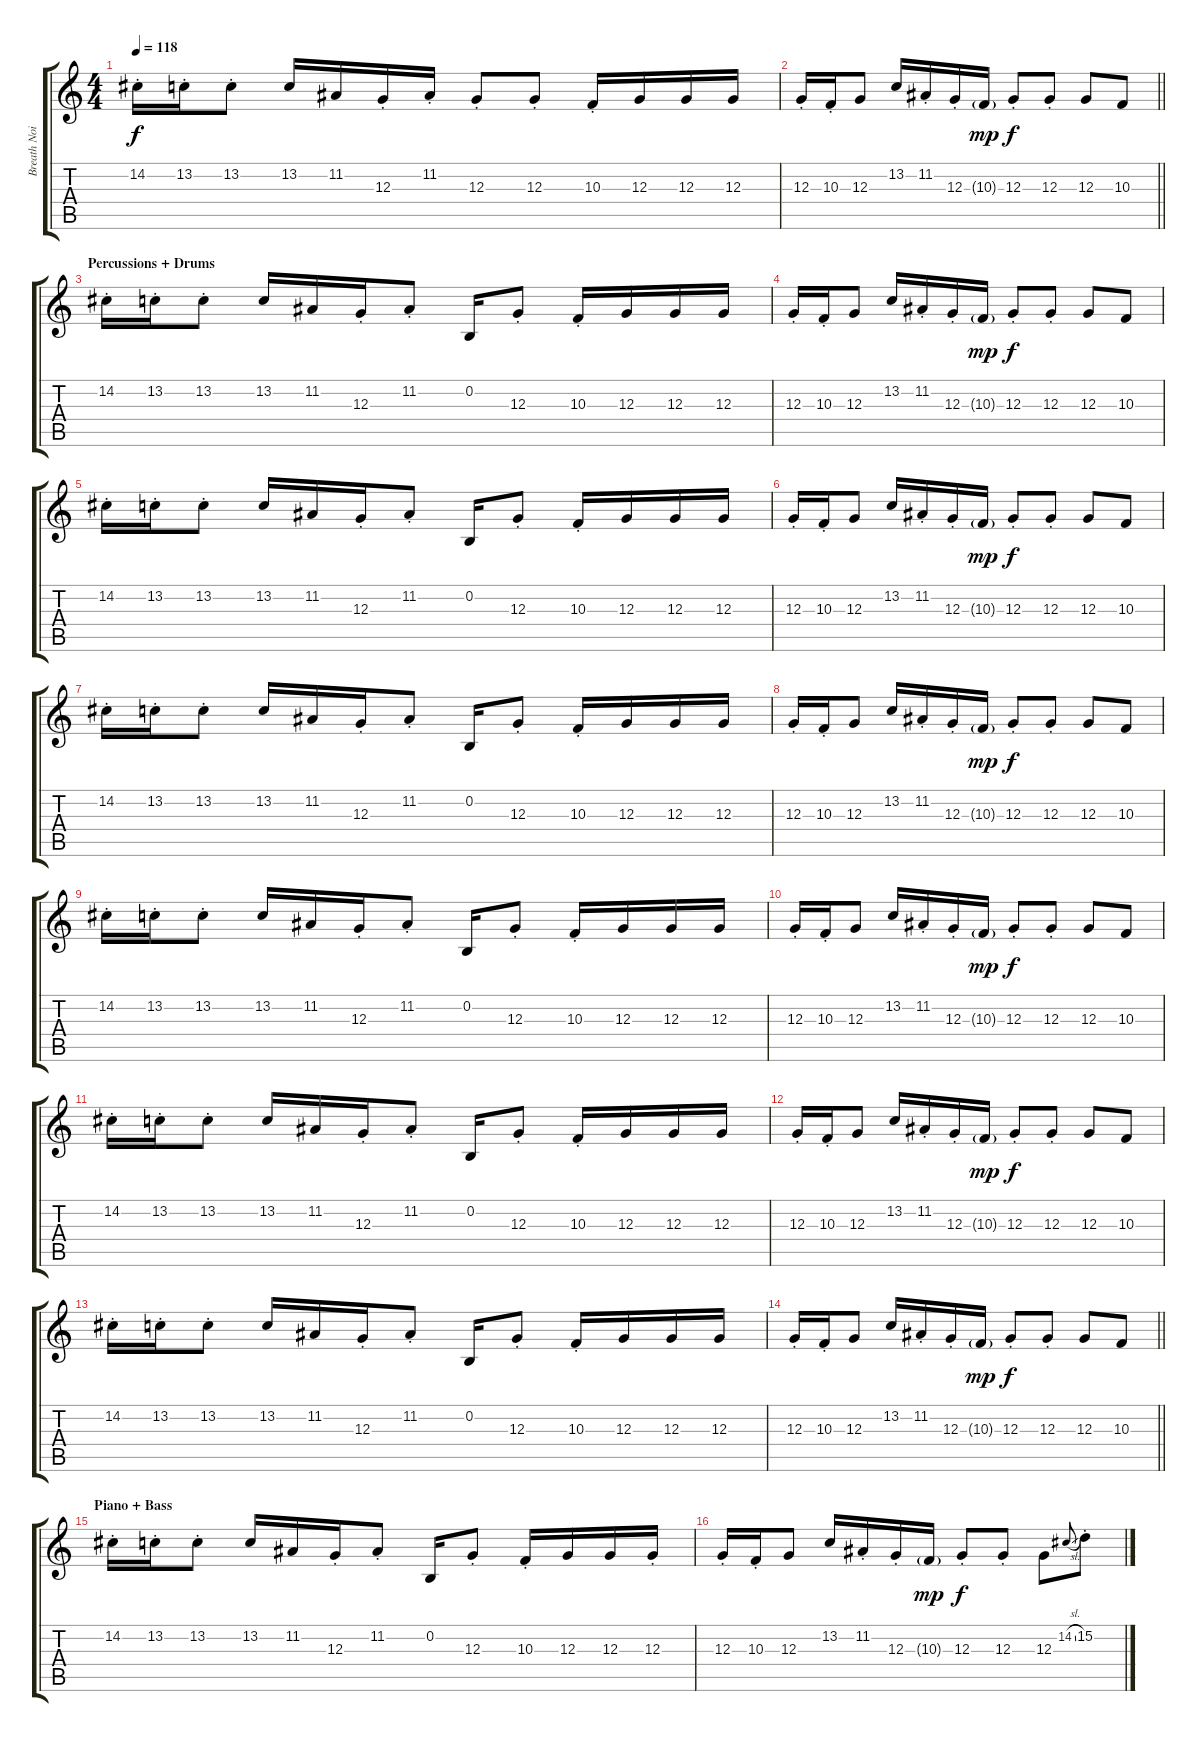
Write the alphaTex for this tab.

\track ("Breath Noise" "Breath Noi") {instrument breathnoise}
\staff {score tabs}
\tuning (E4 B3 G3 D3 A2 E2) {hide}
\ts (4 4)
\tempo 118
\clef g2
\ks c
14.2{st}.16{dy f} 13.2{st}.16 13.2{st}.8 13.2.16 11.2.16 12.3{st}.16 11.2{st}.16 12.3{st}.8 12.3{st}.8 10.3{st}.16 12.3.16 12.3.16 12.3.16 |
\barLineRight lightlight
12.3{st}.16 10.3{st}.16 12.3.8 13.2.16 11.2{st}.16 12.3{st}.16 10.3{g}.16{dy mp} 12.3{st}.8{dy f} 12.3{st}.8 12.3.8 10.3.8 |
\section ("" "Percussions + Drums")
14.2{st}.16 13.2{st}.16 13.2{st}.8 13.2.16 11.2.16 12.3{st}.16 11.2{st}.8 0.2.16 12.3{st}.8 10.3{st}.16 12.3.16 12.3.16 12.3.16 |
12.3{st}.16 10.3{st}.16 12.3.8 13.2.16 11.2{st}.16 12.3{st}.16 10.3{g}.16{dy mp} 12.3{st}.8{dy f} 12.3{st}.8 12.3.8 10.3.8 |
14.2{st}.16 13.2{st}.16 13.2{st}.8 13.2.16 11.2.16 12.3{st}.16 11.2{st}.8 0.2.16 12.3{st}.8 10.3{st}.16 12.3.16 12.3.16 12.3.16 |
12.3{st}.16 10.3{st}.16 12.3.8 13.2.16 11.2{st}.16 12.3{st}.16 10.3{g}.16{dy mp} 12.3{st}.8{dy f} 12.3{st}.8 12.3.8 10.3.8 |
14.2{st}.16 13.2{st}.16 13.2{st}.8 13.2.16 11.2.16 12.3{st}.16 11.2{st}.8 0.2.16 12.3{st}.8 10.3{st}.16 12.3.16 12.3.16 12.3.16 |
12.3{st}.16 10.3{st}.16 12.3.8 13.2.16 11.2{st}.16 12.3{st}.16 10.3{g}.16{dy mp} 12.3{st}.8{dy f} 12.3{st}.8 12.3.8 10.3.8 |
14.2{st}.16 13.2{st}.16 13.2{st}.8 13.2.16 11.2.16 12.3{st}.16 11.2{st}.8 0.2.16 12.3{st}.8 10.3{st}.16 12.3.16 12.3.16 12.3.16 |
12.3{st}.16 10.3{st}.16 12.3.8 13.2.16 11.2{st}.16 12.3{st}.16 10.3{g}.16{dy mp} 12.3{st}.8{dy f} 12.3{st}.8 12.3.8 10.3.8 |
14.2{st}.16 13.2{st}.16 13.2{st}.8 13.2.16 11.2.16 12.3{st}.16 11.2{st}.8 0.2.16 12.3{st}.8 10.3{st}.16 12.3.16 12.3.16 12.3.16 |
12.3{st}.16 10.3{st}.16 12.3.8 13.2.16 11.2{st}.16 12.3{st}.16 10.3{g}.16{dy mp} 12.3{st}.8{dy f} 12.3{st}.8 12.3.8 10.3.8 |
14.2{st}.16 13.2{st}.16 13.2{st}.8 13.2.16 11.2.16 12.3{st}.16 11.2{st}.8 0.2.16 12.3{st}.8 10.3{st}.16 12.3.16 12.3.16 12.3.16 |
\barLineRight lightlight
12.3{st}.16 10.3{st}.16 12.3.8 13.2.16 11.2{st}.16 12.3{st}.16 10.3{g}.16{dy mp} 12.3{st}.8{dy f} 12.3{st}.8 12.3.8 10.3.8 |
\section ("" "Piano + Bass")
14.2{st}.16 13.2{st}.16 13.2{st}.8 13.2.16 11.2.16 12.3{st}.16 11.2{st}.8 0.2.16 12.3{st}.8 10.3{st}.16 12.3.16 12.3.16 12.3{st}.16 |
12.3{st}.16 10.3{st}.16 12.3.8 13.2.16 11.2{st}.16 12.3{st}.16 10.3{g}.16{dy mp} 12.3{st}.8{dy f} 12.3{st}.8 12.3.8 14.2{sl}.8{gr onbeat} 15.2{st}.8
